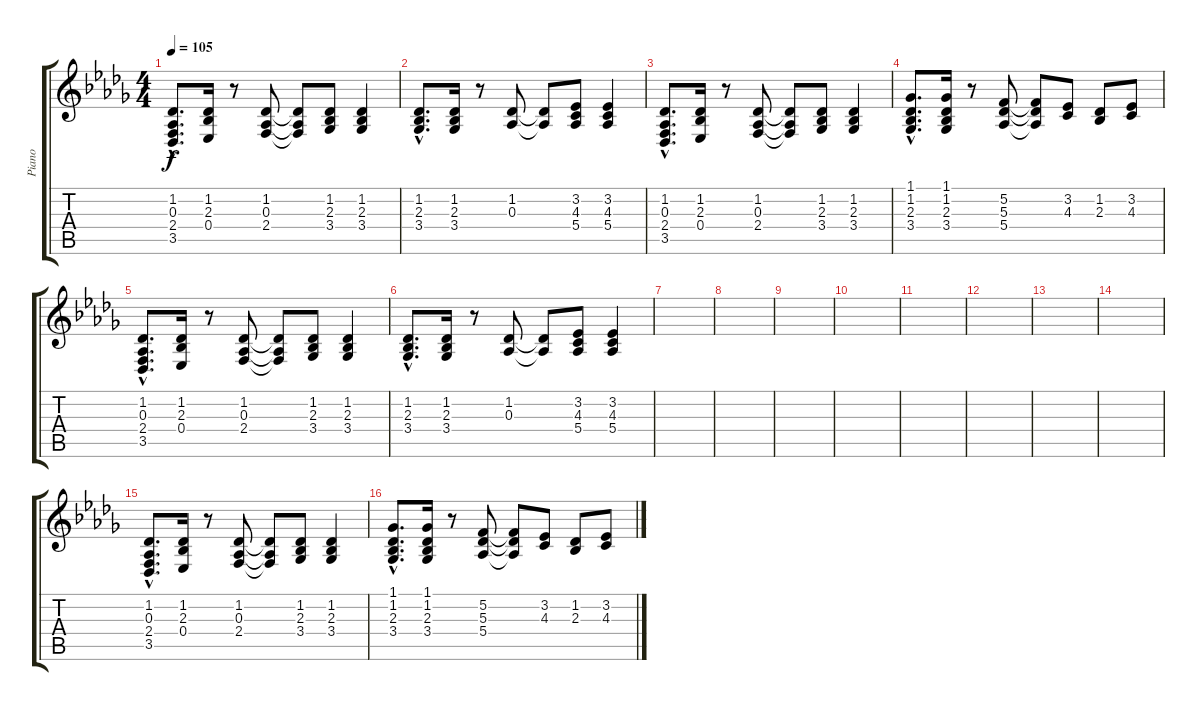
\track ("Piano" "Piano") {instrument brightacousticpiano}
\staff {score tabs}
\tuning (F4 C4 Ab3 Eb3 Bb2 F2) {hide}
\ts (4 4)
\tempo 105
\clef g2
\ks db
(1.2{hac} 0.3{hac} 2.4{hac} 3.5{hac}).8{d dy f} (1.2 2.3 0.4).16 r.8 (1.2 0.3 2.4).8 (1.2{t} 0.3{t} 2.4{t}).8 (1.2 2.3 3.4).8 (1.2 2.3 3.4).4 |
(1.2{hac} 2.3{hac} 3.4{hac}).8{d} (1.2 2.3 3.4).16 r.8 (1.2 0.3).8 (1.2{t} 0.3{t}).8 (3.2 4.3 5.4).8 (3.2 4.3 5.4).4 |
(1.2{hac} 0.3{hac} 2.4{hac} 3.5{hac}).8{d} (1.2 2.3 0.4).16 r.8 (1.2 0.3 2.4).8 (1.2{t} 0.3{t} 2.4{t}).8 (1.2 2.3 3.4).8 (1.2 2.3 3.4).4 |
(1.1{hac} 1.2{hac} 2.3{hac} 3.4{hac}).8{d} (1.1 1.2 2.3 3.4).16 r.8 (5.2 5.3 5.4).8 (5.2{t} 5.3{t} 5.4{t}).8 (3.2 4.3).8 (1.2 2.3).8 (3.2 4.3).8 |
(1.2{hac} 0.3{hac} 2.4{hac} 3.5{hac}).8{d} (1.2 2.3 0.4).16 r.8 (1.2 0.3 2.4).8 (1.2{t} 0.3{t} 2.4{t}).8 (1.2 2.3 3.4).8 (1.2 2.3 3.4).4 |
(1.2{hac} 2.3{hac} 3.4{hac}).8{d} (1.2 2.3 3.4).16 r.8 (1.2 0.3).8 (1.2{t} 0.3{t}).8 (3.2 4.3 5.4).8 (3.2 4.3 5.4).4 |
|
|
|
|
|
|
|
|
(1.2{hac} 0.3{hac} 2.4{hac} 3.5{hac}).8{d} (1.2 2.3 0.4).16 r.8 (1.2 0.3 2.4).8 (1.2{t} 0.3{t} 2.4{t}).8 (1.2 2.3 3.4).8 (1.2 2.3 3.4).4 |
(1.1{hac} 1.2{hac} 2.3{hac} 3.4{hac}).8{d} (1.1 1.2 2.3 3.4).16 r.8 (5.2 5.3 5.4).8 (5.2{t} 5.3{t} 5.4{t}).8 (3.2 4.3).8 (1.2 2.3).8 (3.2 4.3).8
